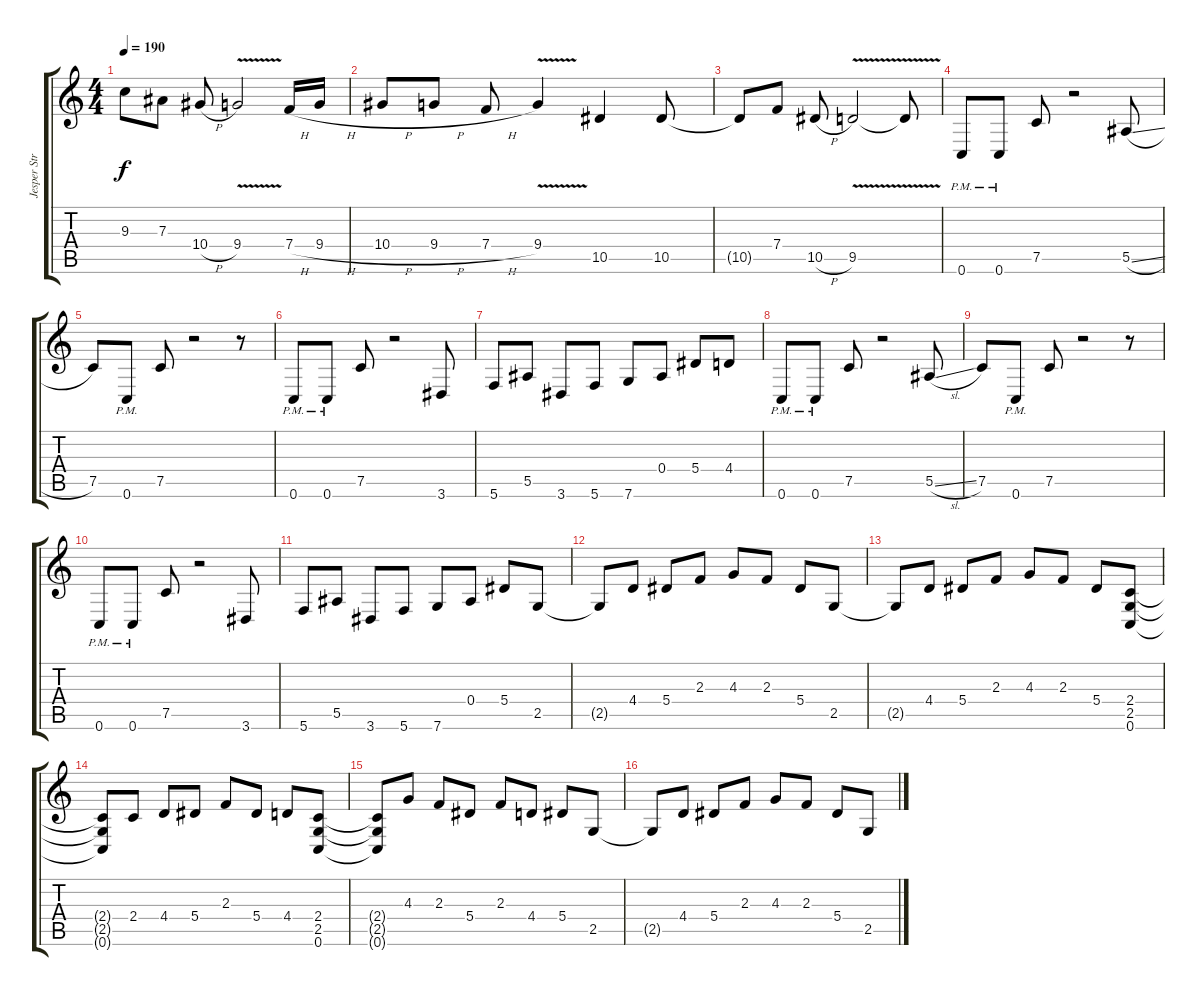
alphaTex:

\track ("Jesper Strömblad" "Jesper Str") {instrument distortionguitar}
\staff {score tabs}
\tuning (C4 G3 Eb3 Bb2 F2 C2) {hide}
\ts (4 4)
\tempo 190
\clef g2
\ks c
9.3{t}.8{dy f} 7.3.8 10.4{h}.8 9.4{v}.2 7.4{h}.16 9.4{h}.16 |
10.4{h}.8 9.4{h}.8 7.4{h}.8 9.4{v}.4 10.5.4 10.5.8 |
10.5{t}.8 7.4.8 10.5{h}.8 9.5{v}.2 9.5{t}.8 |
0.6{pm}.8{balance 12} 0.6{pm}.8 7.5.8 r.2 5.5{sl}.8 |
7.5.8 0.6{pm}.8 7.5.8 r.2 r.8 |
0.6{pm}.8 0.6{pm}.8 7.5.8 r.2 3.6.8 |
5.6.8 5.5.8 3.6.8 5.6.8 7.6.8 0.4.8 5.4.8 4.4.8 |
0.6{pm}.8 0.6{pm}.8 7.5.8 r.2 5.5{sl}.8 |
7.5.8 0.6{pm}.8 7.5.8 r.2 r.8 |
0.6{pm}.8 0.6{pm}.8 7.5.8 r.2 3.6.8 |
5.6.8 5.5.8 3.6.8 5.6.8 7.6.8 0.4.8 5.4.8 2.5.8 |
2.5{t}.8 4.4.8 5.4.8 2.3.8 4.3.8 2.3.8 5.4.8 2.5.8 |
2.5{t}.8 4.4.8 5.4.8 2.3.8 4.3.8 2.3.8 5.4.8 (2.4 2.5 0.6).8 |
(2.4{t} 2.5{t} 0.6{t}).8 2.4.8 4.4.8 5.4.8 2.3.8 5.4.8 4.4.8 (2.4 2.5 0.6).8 |
(2.4{t} 2.5{t} 0.6{t}).8 4.3.8 2.3.8 5.4.8 2.3.8 4.4.8 5.4.8 2.5.8 |
2.5{t}.8 4.4.8 5.4.8 2.3.8 4.3.8 2.3.8 5.4.8 2.5.8
